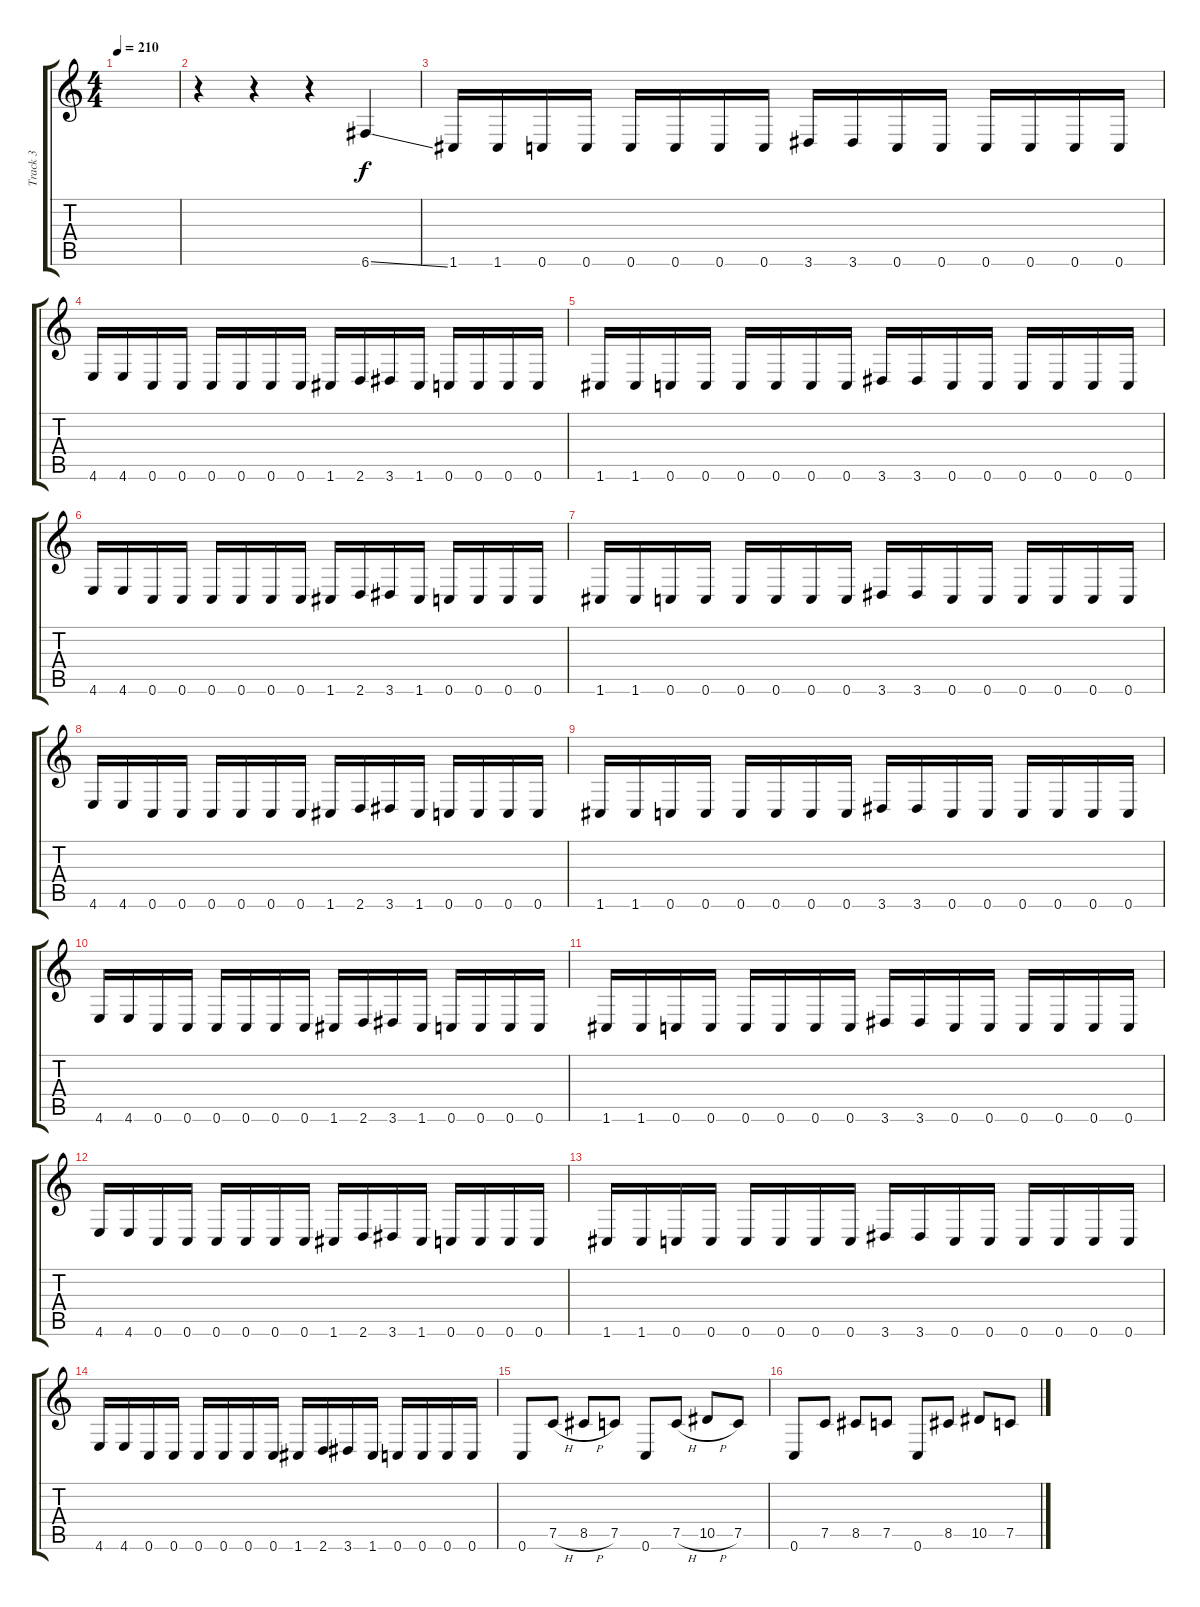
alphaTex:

\track ("Track 3" "Track 3") {instrument overdrivenguitar}
\staff {score tabs}
\tuning (C4 G3 Eb3 Bb2 F2 C2) {hide}
\ts (4 4)
\tempo 210
\clef g2
\ks c
|
r.4 r.4 r.4 6.6{ss}.4 |
1.6.16 1.6.16 0.6.16 0.6.16 0.6.16 0.6.16 0.6.16 0.6.16 3.6.16 3.6.16 0.6.16 0.6.16 0.6.16 0.6.16 0.6.16 0.6.16 |
4.6.16 4.6.16 0.6.16 0.6.16 0.6.16 0.6.16 0.6.16 0.6.16 1.6.16 2.6.16 3.6.16 1.6.16 0.6.16 0.6.16 0.6.16 0.6.16 |
1.6.16 1.6.16 0.6.16 0.6.16 0.6.16 0.6.16 0.6.16 0.6.16 3.6.16 3.6.16 0.6.16 0.6.16 0.6.16 0.6.16 0.6.16 0.6.16 |
4.6.16 4.6.16 0.6.16 0.6.16 0.6.16 0.6.16 0.6.16 0.6.16 1.6.16 2.6.16 3.6.16 1.6.16 0.6.16 0.6.16 0.6.16 0.6.16 |
1.6.16 1.6.16 0.6.16 0.6.16 0.6.16 0.6.16 0.6.16 0.6.16 3.6.16 3.6.16 0.6.16 0.6.16 0.6.16 0.6.16 0.6.16 0.6.16 |
4.6.16 4.6.16 0.6.16 0.6.16 0.6.16 0.6.16 0.6.16 0.6.16 1.6.16 2.6.16 3.6.16 1.6.16 0.6.16 0.6.16 0.6.16 0.6.16 |
1.6.16 1.6.16 0.6.16 0.6.16 0.6.16 0.6.16 0.6.16 0.6.16 3.6.16 3.6.16 0.6.16 0.6.16 0.6.16 0.6.16 0.6.16 0.6.16 |
4.6.16 4.6.16 0.6.16 0.6.16 0.6.16 0.6.16 0.6.16 0.6.16 1.6.16 2.6.16 3.6.16 1.6.16 0.6.16 0.6.16 0.6.16 0.6.16 |
1.6.16 1.6.16 0.6.16 0.6.16 0.6.16 0.6.16 0.6.16 0.6.16 3.6.16 3.6.16 0.6.16 0.6.16 0.6.16 0.6.16 0.6.16 0.6.16 |
4.6.16 4.6.16 0.6.16 0.6.16 0.6.16 0.6.16 0.6.16 0.6.16 1.6.16 2.6.16 3.6.16 1.6.16 0.6.16 0.6.16 0.6.16 0.6.16 |
1.6.16 1.6.16 0.6.16 0.6.16 0.6.16 0.6.16 0.6.16 0.6.16 3.6.16 3.6.16 0.6.16 0.6.16 0.6.16 0.6.16 0.6.16 0.6.16 |
4.6.16 4.6.16 0.6.16 0.6.16 0.6.16 0.6.16 0.6.16 0.6.16 1.6.16 2.6.16 3.6.16 1.6.16 0.6.16 0.6.16 0.6.16 0.6.16 |
0.6.8 7.5{h}.8 8.5{h}.8 7.5.8 0.6.8 7.5{h}.8 10.5{h}.8 7.5.8 |
0.6.8 7.5.8 8.5.8 7.5.8 0.6.8 8.5.8 10.5.8 7.5.8
